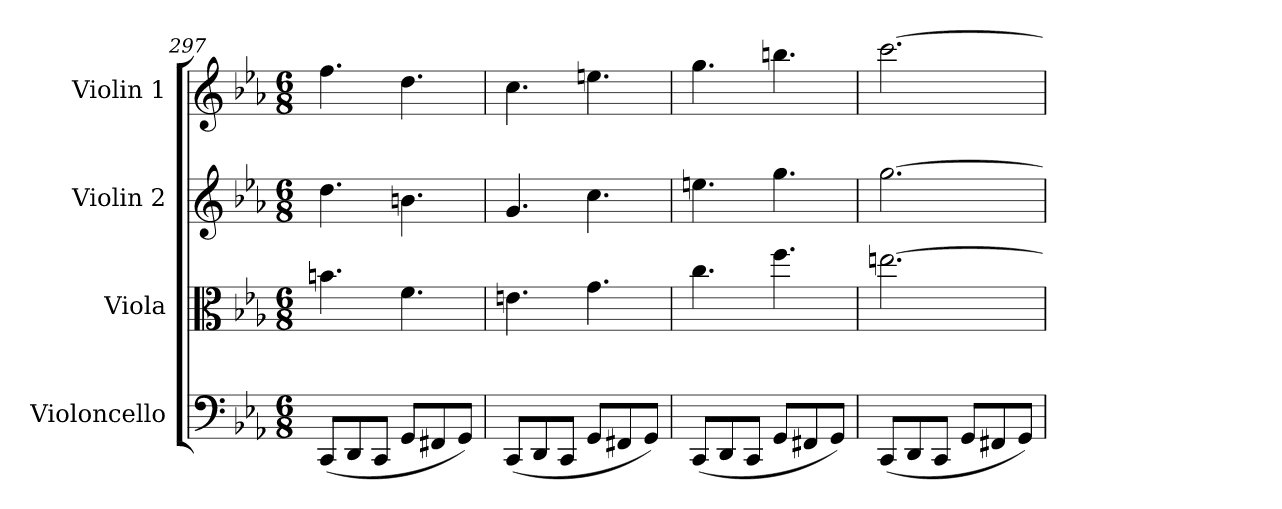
**kern	**kern	**kern	**kern
*part4	*part3	*part2	*part1
*staff4	*staff3	*staff2	*staff1
*I"Violoncello	*I"Viola	*I"Violin 2	*I"Violin 1
*I'Vc	*I'Vla	*I'Vln	*I'Vln
*clefF4	*clefC3	*clefG2	*clefG2
*k[b-e-a-]	*k[b-e-a-]	*k[b-e-a-]	*k[b-e-a-]
*M6/8	*M6/8	*M6/8	*M6/8
=297	=297	=297	=297
(<8CC/L	4.bn\	4.dd\	4.ff\
8DD/	.	.	.
8CC/J	.	.	.
8GG/L	4.f\	4.bn\	4.dd\
8FF#X/	.	.	.
8GG/J)	.	.	.
=298	=298	=298	=298
(<8CC/L	4.en\	4.g/	4.cc\
8DD/	.	.	.
8CC/J	.	.	.
8GG/L	4.g\	4.cc\	4.een\
8FF#X/	.	.	.
8GG/J)	.	.	.
=299	=299	=299	=299
(<8CC/L	4.cc\	4.een\	4.gg\
8DD/	.	.	.
8CC/J	.	.	.
8GG/L	4.ff\	4.gg\	4.bbn\
8FF#X/	.	.	.
8GG/J)	.	.	.
=300	=300	=300	=300
(<8CC/L	[2.een\	[2.gg\	[2.ccc\
8DD/	.	.	.
8CC/J	.	.	.
8GG/L	.	.	.
8FF#X/	.	.	.
8GG/J)	.	.	.
=	=	=	=
*-	*-	*-	*-
